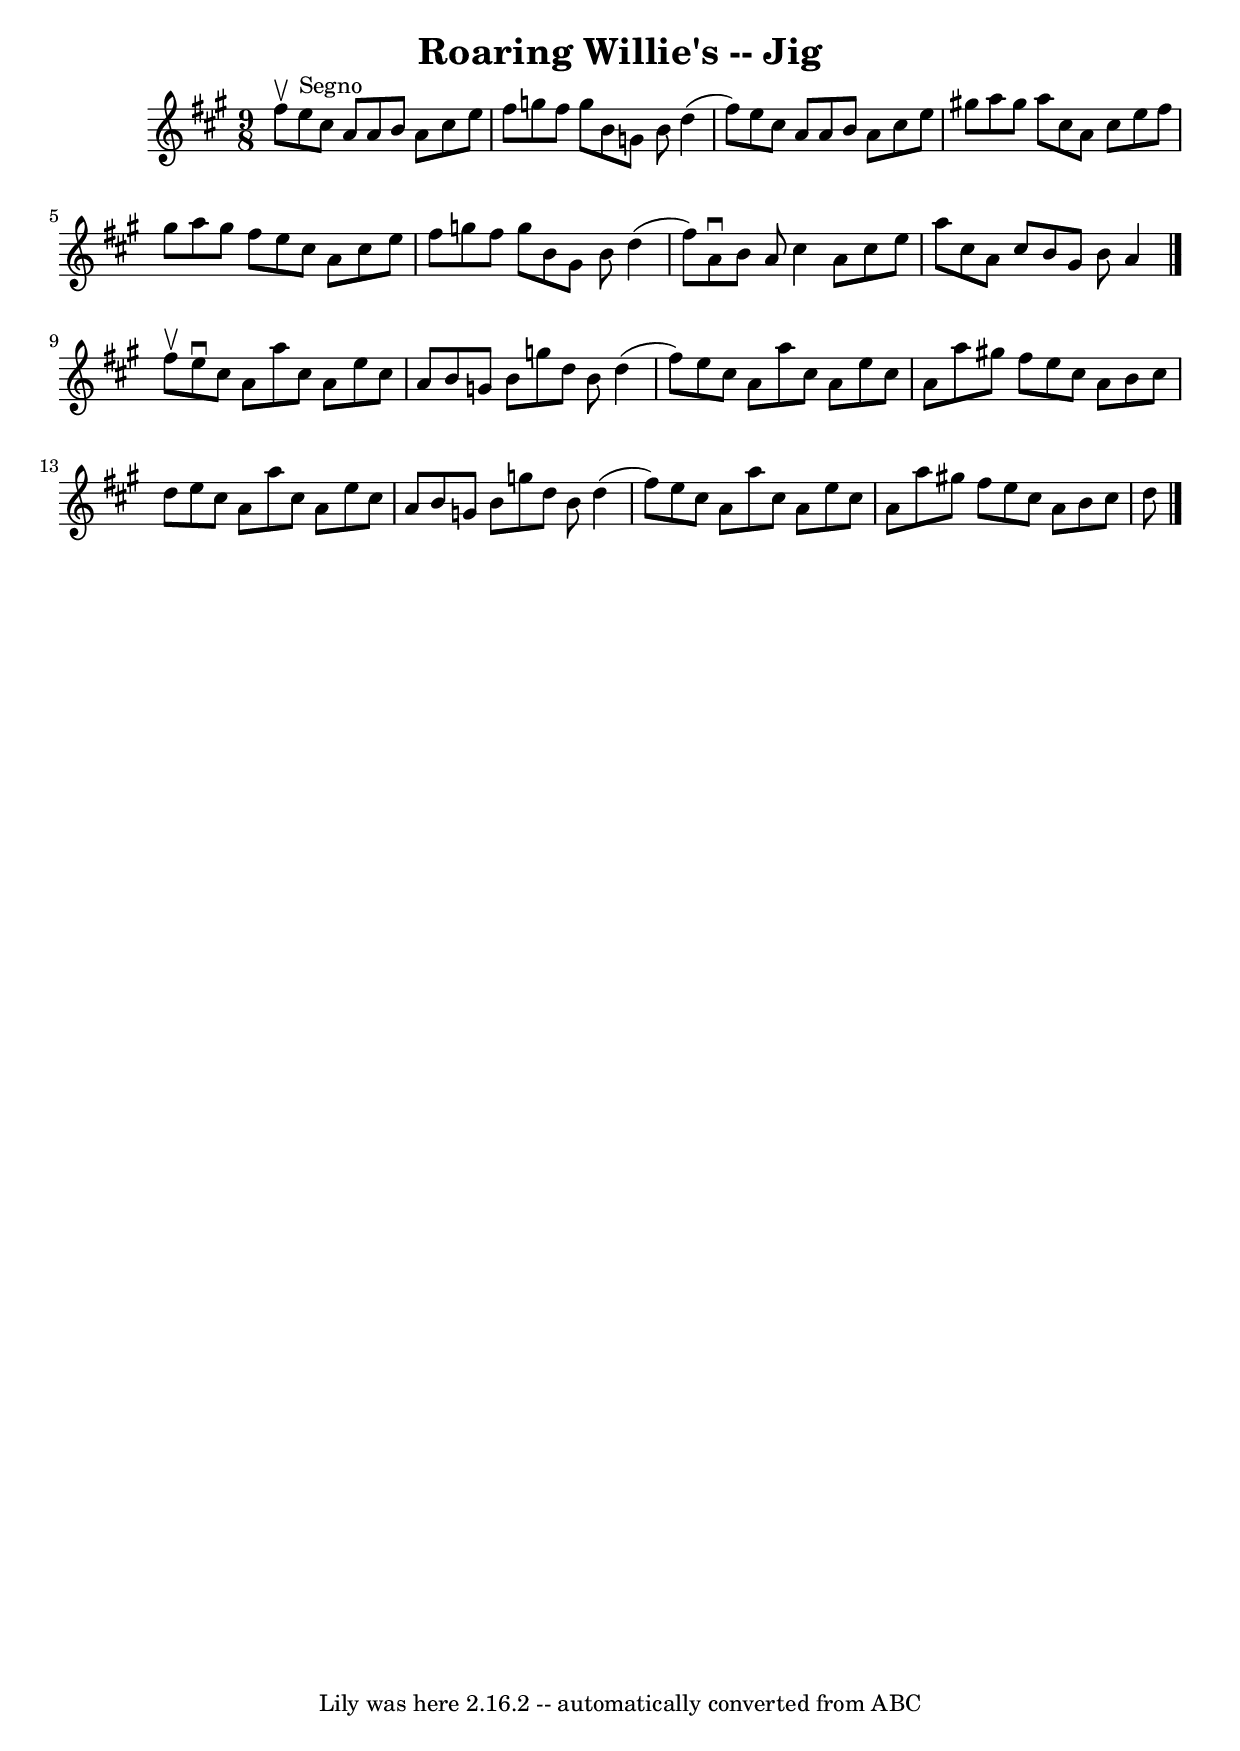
\version "2.16.2"
\include "Mammoth.ily"
\header {
  %% book = "Ryan's Mammoth Collection of Fiddle Tunes"
  crossRefNumber = "1"
  footnotes = ""
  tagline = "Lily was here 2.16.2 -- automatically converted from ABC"
  title = "Roaring Willie's -- Jig"

}
voicedefault =  {


  \time 9/8 
  \key a \major
  fis''8^\upbow       |
  e''8^"Segno"   
  cis''8 a'8 a'8 b'8 a'8 cis''8 e''8 fis''8    |
  
  g''8 fis''8 g''8 b'8 g'8 b'8 d''4 (fis''8)   |
  
  e''8 cis''8 a'8 a'8 b'8 a'8 cis''8 e''8 gis''!8    
  |
  a''8 gis''8 a''8 cis''8 a'8 cis''8 e''8 fis''8  
  gis''8    |
  |
  a''8 gis''8 fis''8 e''8 cis''8  
  a'8 cis''8 e''8 fis''8    |
  g''8 fis''8 g''8 b'8   
  gis'8 b'8 d''4 (fis''8)   |
  a'8^\downbow b'8 a'8    
  cis''4 a'8 cis''8 e''8 a''8    |
  cis''8 a'8 cis''8   
  b'8 gis'8 b'8 a'4    \bar "|." fis''8^\upbow       |
  
  e''8^\downbow cis''8 a'8 a''8 cis''8 a'8 e''8 cis''8    
  a'8    |
  b'8 g'8 b'8 g''8 d''8 b'8 d''4 (fis''8  -)   |
  e''8 cis''8 a'8 a''8 cis''8 a'8 e''8    
  cis''8 a'8    |
  a''8 gis''!8 fis''8 e''8 cis''8 a'8  
  b'8 cis''8 d''8    |
  |
  e''8 cis''8 a'8    
  a''8 cis''8 a'8 e''8 cis''8 a'8    |
  b'8 g'8 b'8  
  g''8 d''8 b'8 d''4 (fis''8)   |
  e''8 cis''8 a'8 
  a''8 cis''8 a'8 e''8 cis''8 a'8    |
  a''8 gis''!8 
  fis''8 e''8 cis''8 a'8 b'8 cis''8 d''8    <<   \bar "|."  
					       >>   

}

\score{
  <<

    \context Staff="default"
    {
      \voicedefault 
      
    }

  >>
  \layout {
    
  }
  \midi {
  }

}
